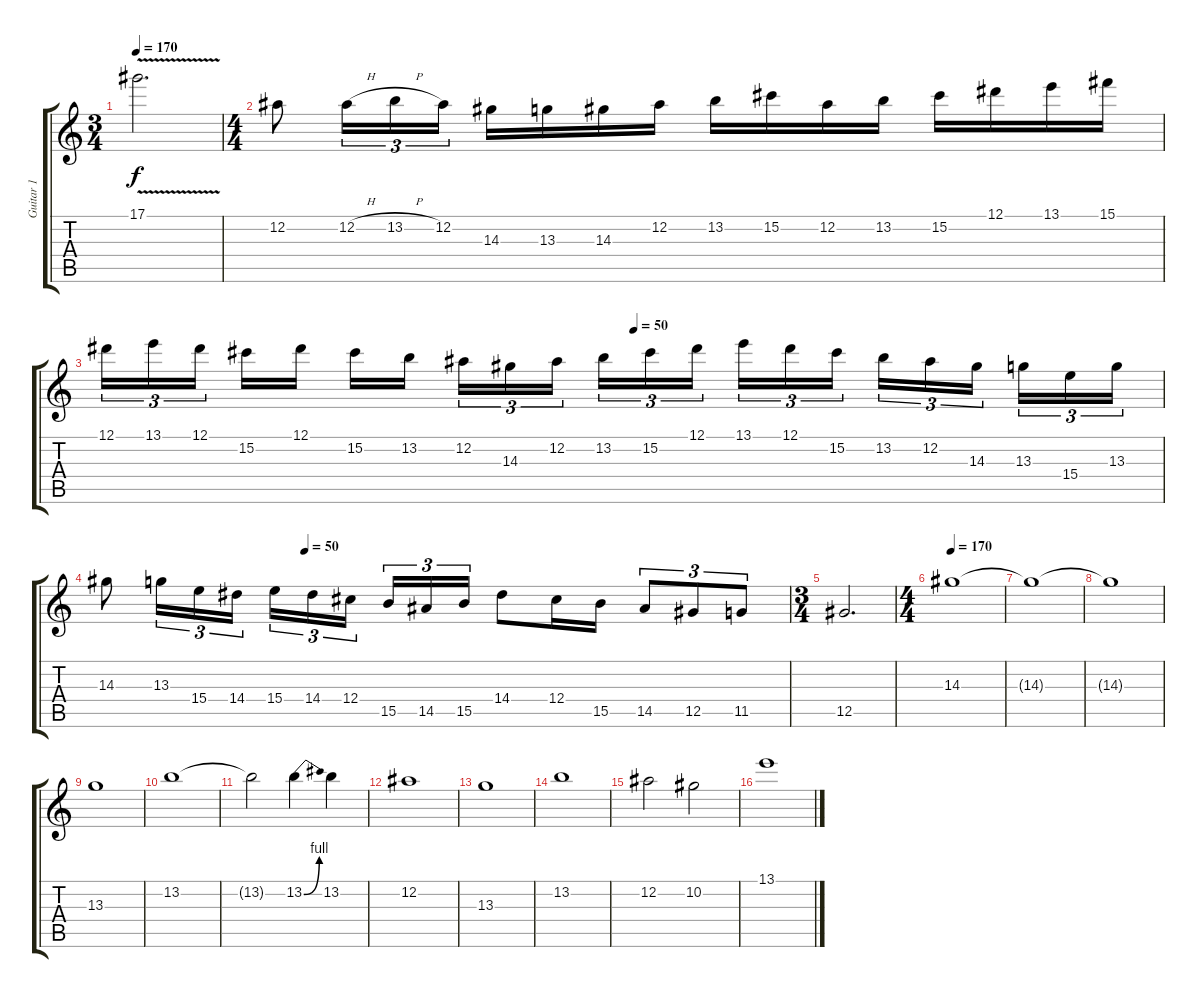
\track ("Guitar 1" "Guitar 1") {instrument overdrivenguitar}
\staff {score tabs}
\tuning (Eb4 Bb3 Gb3 Db3 Ab2 Eb2) {hide}
\ts (3 4)
\tempo 170
\clef g2
\ks c
17.1{v}.2{d dy f} |
\ts (4 4)
12.2.8 12.2{h}.16{tu (3 2)} 13.2{h}.16{tu (3 2)} 12.2.16{tu (3 2)} 14.3.16 13.3.16 14.3.16 12.2.16 13.2.16 15.2.16 12.2.16 13.2.16 15.2.16 12.1.16 13.1.16 15.1.16 |
\tempo (50 0.5)
12.1.16{tu (3 2)} 13.1.16{tu (3 2)} 12.1.16{tu (3 2) beam splitsecondary} 15.2.16 12.1.16 15.2.16 13.2.16{beam splitsecondary} 12.2.16{tu (3 2)} 14.3.16{tu (3 2)} 12.2.16{tu (3 2)} 13.2.16{tu (3 2)} 15.2.16{tu (3 2)} 12.1.16{tu (3 2) beam splitsecondary} 13.1.16{tu (3 2)} 12.1.16{tu (3 2)} 15.2.16{tu (3 2)} 13.2.16{tu (3 2)} 12.2.16{tu (3 2)} 14.3.16{tu (3 2) beam splitsecondary} 13.3.16{tu (3 2)} 15.4.16{tu (3 2)} 13.3.16{tu (3 2)} |
\tempo (50 0.2916666666666667)
14.3.8 13.3.16{tu (3 2)} 15.4.16{tu (3 2)} 14.4.16{tu (3 2)} 15.4.16{tu (3 2)} 14.4.16{tu (3 2)} 12.4.16{tu (3 2) beam splitsecondary} 15.5.16{tu (3 2)} 14.5.16{tu (3 2)} 15.5.16{tu (3 2)} 14.4.8 12.4.16 15.5.16 14.5.8{tu (3 2)} 12.5.8{tu (3 2)} 11.5.8{tu (3 2)} |
\ts (3 4)
12.5.2{d volume 9 balance 3} |
\ts (4 4)
\tempo 170
14.3.1 |
14.3{t}.1 |
14.3{t}.1 |
13.3.1 |
13.2.1 |
13.2{t}.2 13.2{be (bend 0 0 60 4)}.4 13.2.4 |
12.2.1 |
13.3.1 |
13.2.1 |
12.2.2 10.2.2 |
13.1.1
